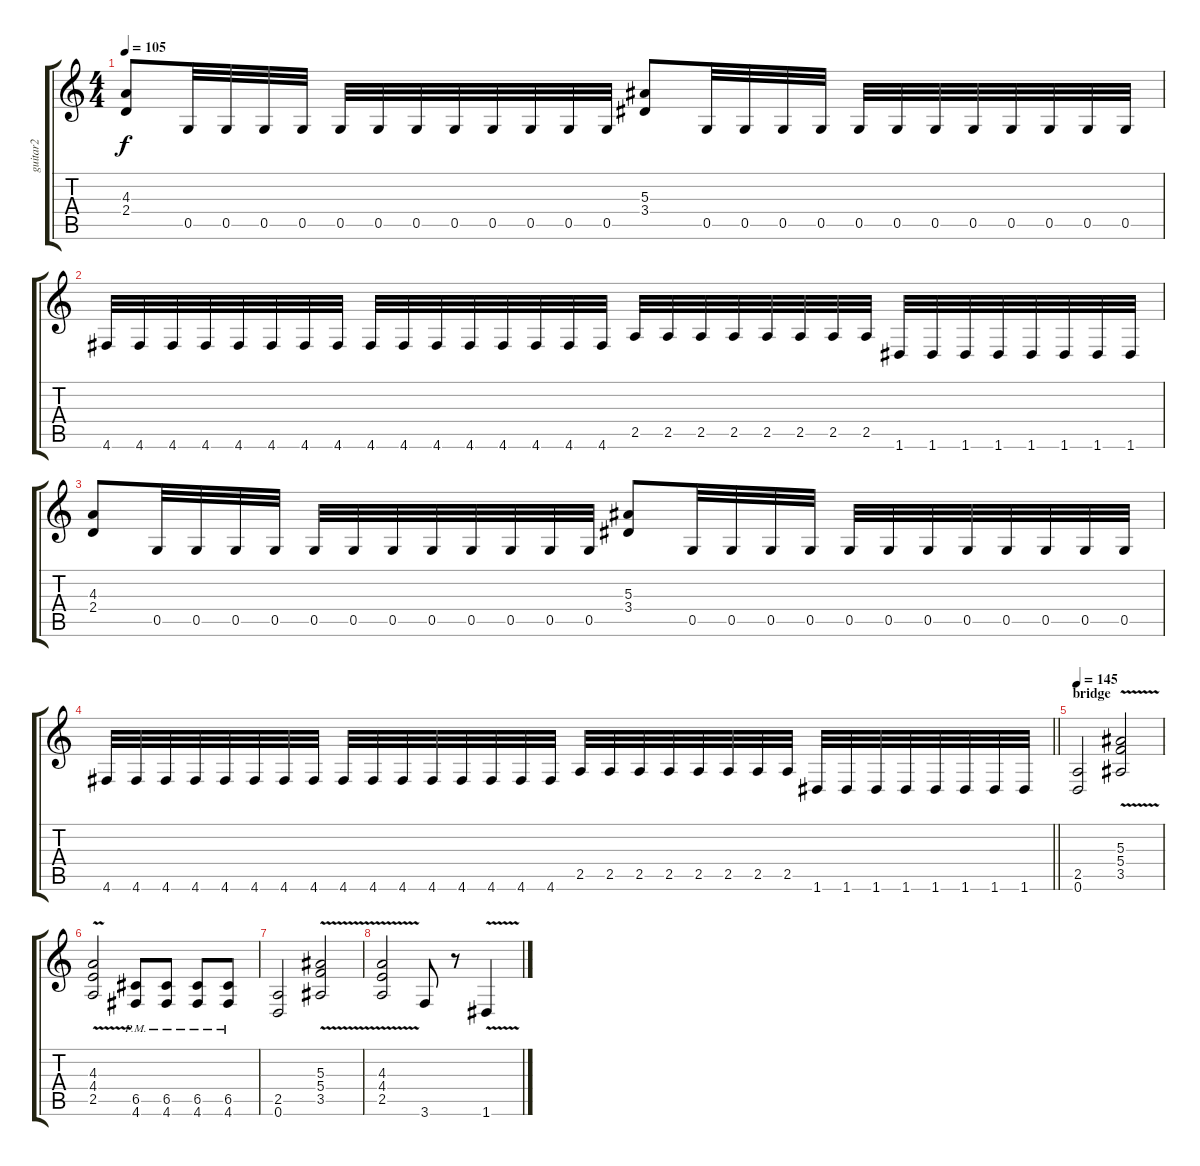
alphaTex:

\track ("guitar2" "guitar2") {instrument distortionguitar}
\staff {score tabs}
\tuning (D4 A3 F3 C3 G2 D2) {hide}
\ts (4 4)
\tempo 105
\clef g2
\ks c
(4.3 2.4).8{dy f} 0.5.32 0.5.32 0.5.32 0.5.32 0.5.32 0.5.32 0.5.32 0.5.32 0.5.32 0.5.32 0.5.32 0.5.32 (5.3 3.4).8 0.5.32 0.5.32 0.5.32 0.5.32 0.5.32 0.5.32 0.5.32 0.5.32 0.5.32 0.5.32 0.5.32 0.5.32 |
4.6.32 4.6.32 4.6.32 4.6.32 4.6.32 4.6.32 4.6.32 4.6.32 4.6.32 4.6.32 4.6.32 4.6.32 4.6.32 4.6.32 4.6.32 4.6.32 2.5.32 2.5.32 2.5.32 2.5.32 2.5.32 2.5.32 2.5.32 2.5.32 1.6.32 1.6.32 1.6.32 1.6.32 1.6.32 1.6.32 1.6.32 1.6.32 |
(4.3 2.4).8 0.5.32 0.5.32 0.5.32 0.5.32 0.5.32 0.5.32 0.5.32 0.5.32 0.5.32 0.5.32 0.5.32 0.5.32 (5.3 3.4).8 0.5.32 0.5.32 0.5.32 0.5.32 0.5.32 0.5.32 0.5.32 0.5.32 0.5.32 0.5.32 0.5.32 0.5.32 |
\barLineRight lightlight
4.6.32 4.6.32 4.6.32 4.6.32 4.6.32 4.6.32 4.6.32 4.6.32 4.6.32 4.6.32 4.6.32 4.6.32 4.6.32 4.6.32 4.6.32 4.6.32 2.5.32 2.5.32 2.5.32 2.5.32 2.5.32 2.5.32 2.5.32 2.5.32 1.6.32 1.6.32 1.6.32 1.6.32 1.6.32 1.6.32 1.6.32 1.6.32 |
\section ("" "bridge")
\tempo 145
(2.5 0.6).2 (5.3{v} 5.4{v} 3.5).2 |
(4.3{v} 4.4{v} 2.5).2 (6.5{pm} 4.6{pm}).8 (6.5{pm} 4.6{pm}).8 (6.5{pm} 4.6{pm}).8 (6.5{pm} 4.6{pm}).8 |
(2.5 0.6).2 (5.3{v} 5.4{v} 3.5).2 |
(4.3{v} 4.4{v} 2.5).2 3.6.8 r.8 1.6{v}.4
